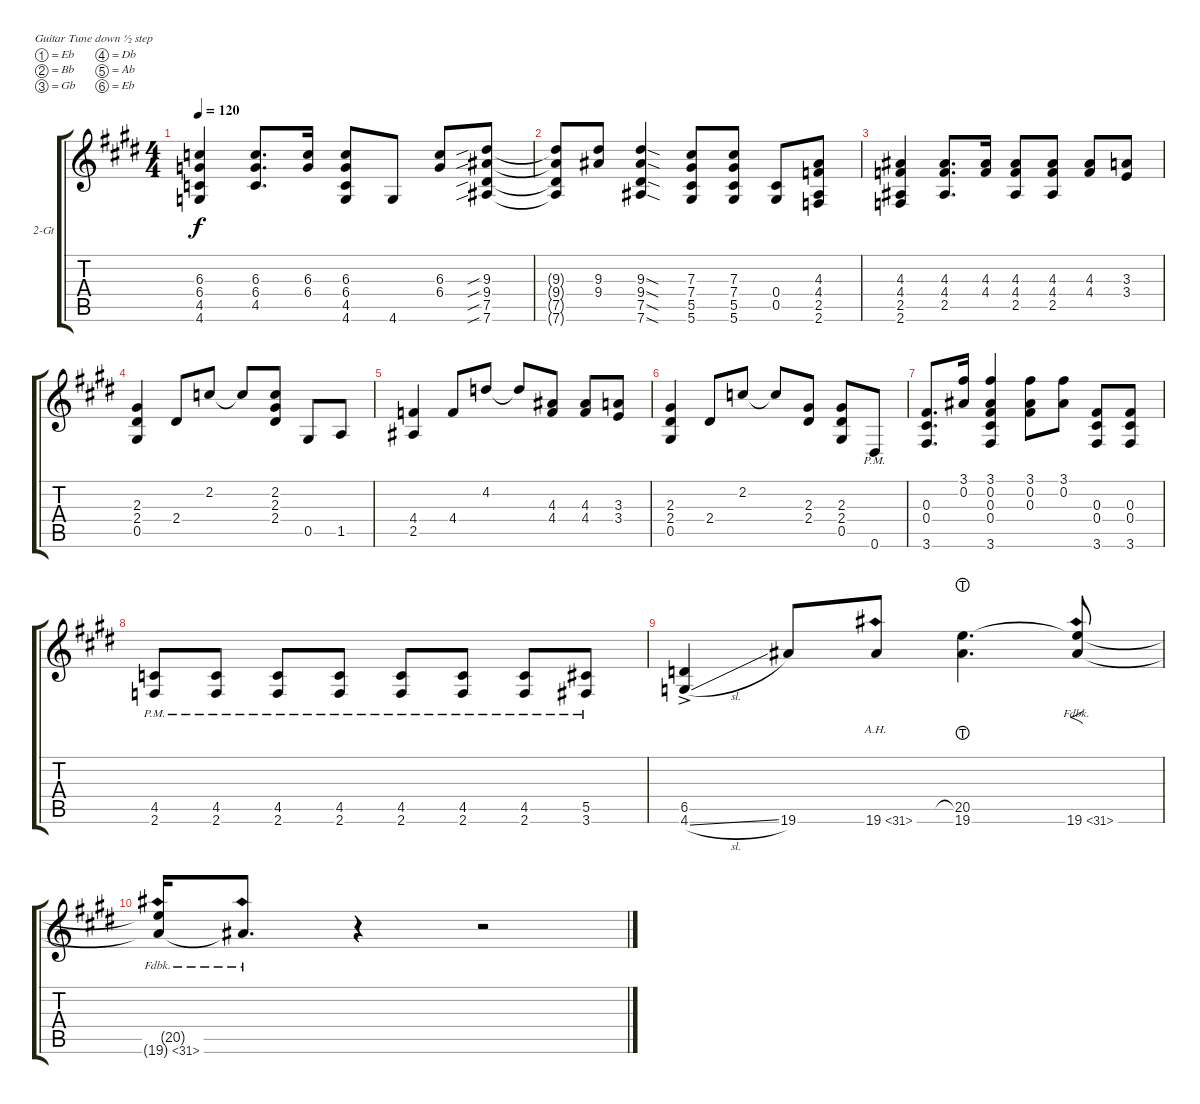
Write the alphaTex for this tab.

\defaultSystemsLayout 4
\bracketExtendMode groupsimilarinstruments
\firstSystemTrackNameOrientation horizontal
\otherSystemsTrackNameOrientation horizontal
\track ("2 Guitar" "2-Gt") {instrument electricguitarclean}
\staff {score tabs}
\tuning (Eb4 Bb3 Gb3 Db3 Ab2 Eb2)
\ts (4 4)
\tempo 120
\clef g2
\scale
1.07818
\ks e
(4.6 4.5 6.4 6.3).4{dy f} (4.5 6.4 6.3).8{d} (6.4 6.3).16 (4.5 4.6 6.4 6.3).8 4.6.8 (6.3 6.4).8 (7.6{sib} 7.5{sib} 9.4{sib} 9.3{sib}).8 |
\scale
0.921816 (7.6{t} 7.5{t} 9.4{t} 9.3{t}).8 (9.3 9.4).8 (7.6{sod} 7.5{sod} 9.4{sod} 9.3{sod}).4 (5.6 5.5 7.3 7.4).8 (5.6 5.5 7.4 7.3).8 (0.4 0.5).8 (2.6 2.5 4.4 4.3).8 |
\scale
1.07818 (2.6 2.5 4.4 4.3).4 (2.5 4.4 4.3).8{d} (4.3 4.4).16 (2.5 4.4 4.3).8 (2.5 4.4 4.3).8 (4.3 4.4).8 (3.3 3.4).8 |
\scale
0.921816 (0.5 2.4 2.3).4 2.4.8 2.2.8 2.2{t}.8 (2.2 2.3 2.4).8 0.5.8 1.5.8 |
\scale
1.07818 (2.5 4.4).4 4.4.8 4.2.8 4.2{t}.8 (4.3 4.4).8 (4.3 4.4).8 (3.3 3.4).8 |
\scale
0.921816 (0.5 2.4 2.3).4 2.4.8 2.2.8 2.2{t}.8 (2.3 2.4).8 (0.5 2.4 2.3).8 0.6{pm}.8 |
\scale
1.07818 (3.6 0.4 0.3).8{d} (3.1 0.2).16 (3.1 0.2 0.3 0.4 3.6).4 (3.1 0.2 0.3).8 (0.2 3.1).8 (3.6 0.4 0.3).8 (3.6 0.3 0.4).8 |
\scale
0.921816 (2.6{pm} 4.5{pm}).8 (2.6{pm} 4.5{pm}).8 (2.6{pm} 4.5{pm}).8 (2.6{pm} 4.5{pm}).8 (2.6{pm} 4.5{pm}).8 (2.6{pm} 4.5{pm}).8 (2.6{pm} 4.5{pm}).8 (3.6{pm} 5.5{pm}).8 |
\scale
1.07818 (4.6{sl} 6.5{ac}).4 19.6.8 19.6{ah 12}.8 (19.6 20.5{lht}).4{d} (19.6{fh 12} 20.5{t}).8{f} |
\scale
0.921816 (19.6{fh 12 t} 20.5{t}).16 19.6{fh 12 t}.8{d} r.4 r.2
